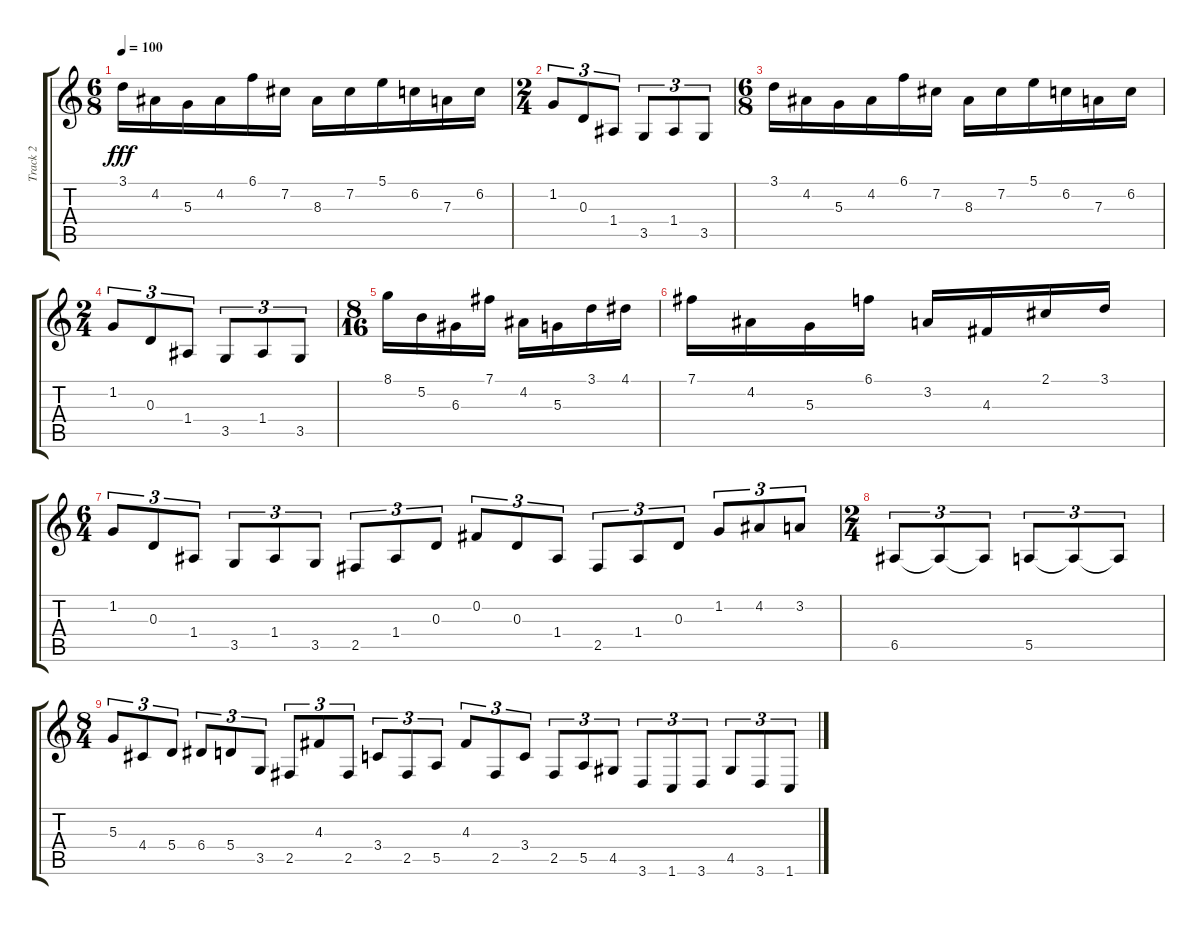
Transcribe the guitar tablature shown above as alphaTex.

\track ("Track 2" "Track 2") {instrument electricguitarclean}
\staff {score tabs}
\tuning (B3 Gb3 D3 A2 E2 B1) {hide}
\ts (6 8)
\tempo 100
\clef g2
\ks c
3.1.16{dy fff} 4.2.16 5.3.16 4.2.16 6.1.16 7.2.16 8.3.16 7.2.16 5.1.16 6.2.16 7.3.16 6.2.16 |
\ts (2 4)
1.2.8{tu (3 2)} 0.3.8{tu (3 2)} 1.4.8{tu (3 2)} 3.5.8{tu (3 2)} 1.4.8{tu (3 2)} 3.5.8{tu (3 2)} |
\ts (6 8)
3.1.16 4.2.16 5.3.16 4.2.16 6.1.16 7.2.16 8.3.16 7.2.16 5.1.16 6.2.16 7.3.16 6.2.16 |
\ts (2 4)
1.2.8{tu (3 2)} 0.3.8{tu (3 2)} 1.4.8{tu (3 2)} 3.5.8{tu (3 2)} 1.4.8{tu (3 2)} 3.5.8{tu (3 2)} |
\ts (8 16)
8.1.16 5.2.16 6.3.16 7.1.16 4.2.16 5.3.16 3.1.16 4.1.16 |
7.1.16 4.2.16 5.3.16 6.1.16 3.2.16 4.3.16 2.1.16 3.1.16 |
\ts (6 4)
1.2.8{tu (3 2)} 0.3.8{tu (3 2)} 1.4.8{tu (3 2)} 3.5.8{tu (3 2)} 1.4.8{tu (3 2)} 3.5.8{tu (3 2)} 2.5.8{tu (3 2)} 1.4.8{tu (3 2)} 0.3.8{tu (3 2)} 0.2.8{tu (3 2)} 0.3.8{tu (3 2)} 1.4.8{tu (3 2)} 2.5.8{tu (3 2)} 1.4.8{tu (3 2)} 0.3.8{tu (3 2)} 1.2.8{tu (3 2)} 4.2.8{tu (3 2)} 3.2.8{tu (3 2)} |
\ts (2 4)
6.5.8{tu (3 2)} 6.5{t}.8{tu (3 2)} 6.5{t}.8{tu (3 2)} 5.5.8{tu (3 2)} 5.5{t}.8{tu (3 2)} 5.5{t}.8{tu (3 2)} |
\ts (8 4)
5.3.8{tu (3 2)} 4.4.8{tu (3 2)} 5.4.8{tu (3 2)} 6.4.8{tu (3 2)} 5.4.8{tu (3 2)} 3.5.8{tu (3 2)} 2.5.8{tu (3 2)} 4.3.8{tu (3 2)} 2.5.8{tu (3 2)} 3.4.8{tu (3 2)} 2.5.8{tu (3 2)} 5.5.8{tu (3 2)} 4.3.8{tu (3 2)} 2.5.8{tu (3 2)} 3.4.8{tu (3 2)} 2.5.8{tu (3 2)} 5.5.8{tu (3 2)} 4.5.8{tu (3 2)} 3.6.8{tu (3 2)} 1.6.8{tu (3 2)} 3.6.8{tu (3 2)} 4.5.8{tu (3 2)} 3.6.8{tu (3 2)} 1.6.8{tu (3 2)}
